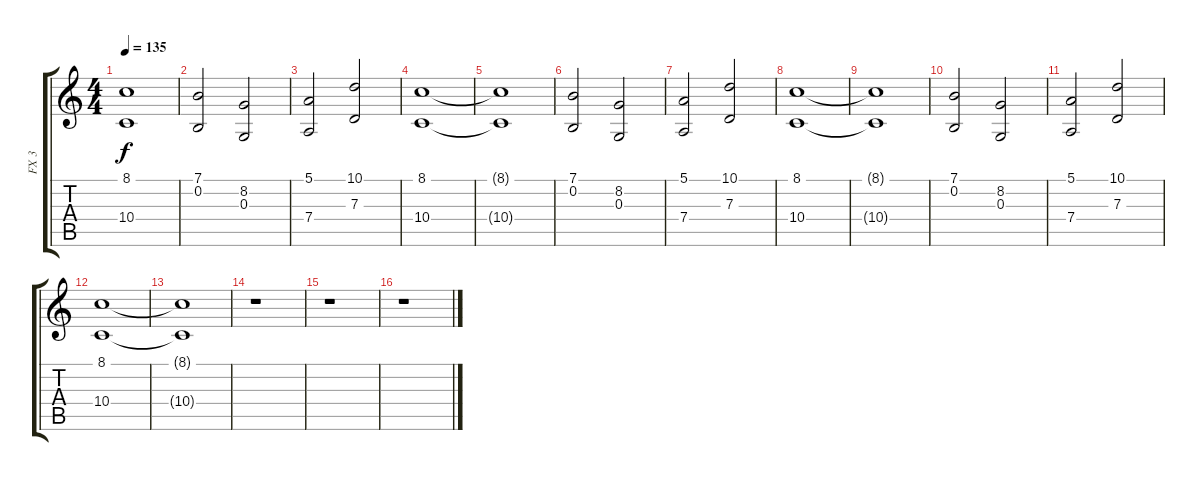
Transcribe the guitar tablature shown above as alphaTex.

\track ("FX 3" "FX 3") {instrument shamisen}
\staff {score tabs}
\tuning (E4 B3 G3 D3 A2 E2) {hide}
\ts (4 4)
\tempo 135
\clef g2
\ks c
(8.1{t} 10.4{t}).1{dy f} |
(7.1 0.2).2 (8.2 0.3).2 |
(5.1 7.4).2 (10.1 7.3).2 |
(8.1 10.4).1 |
(8.1{t} 10.4{t}).1 |
(7.1 0.2).2 (8.2 0.3).2 |
(5.1 7.4).2 (10.1 7.3).2 |
(8.1 10.4).1 |
(8.1{t} 10.4{t}).1 |
(7.1 0.2).2{volume 10} (8.2 0.3).2{volume 10} |
(5.1 7.4).2{volume 9} (10.1 7.3).2{volume 8} |
(8.1 10.4).1{volume 8} |
(8.1{t} 10.4{t}).1 |
r.1 |
r.1 |
r.1
